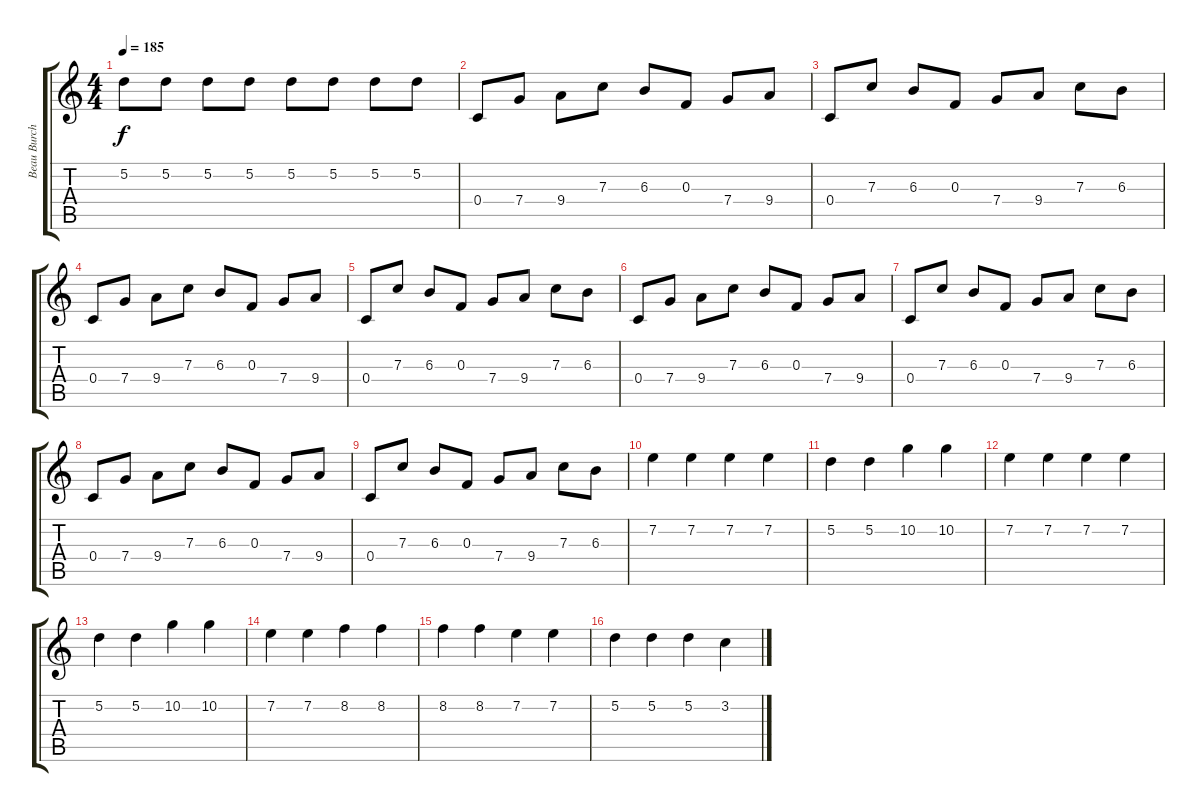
\track ("Beau Burchell" "Beau Burch") {instrument overdrivenguitar}
\staff {score tabs}
\tuning (D4 A3 F3 C3 G2 C2) {hide}
\ts (4 4)
\tempo 185
\clef g2
\ks c
5.2.8{dy f} 5.2.8 5.2.8 5.2.8 5.2.8 5.2.8 5.2.8 5.2.8 |
0.4.8 7.4.8 9.4.8 7.3.8 6.3.8 0.3.8 7.4.8 9.4.8 |
0.4.8 7.3.8 6.3.8 0.3.8 7.4.8 9.4.8 7.3.8 6.3.8 |
0.4.8 7.4.8 9.4.8 7.3.8 6.3.8 0.3.8 7.4.8 9.4.8 |
0.4.8 7.3.8 6.3.8 0.3.8 7.4.8 9.4.8 7.3.8 6.3.8 |
0.4.8 7.4.8 9.4.8 7.3.8 6.3.8 0.3.8 7.4.8 9.4.8 |
0.4.8 7.3.8 6.3.8 0.3.8 7.4.8 9.4.8 7.3.8 6.3.8 |
0.4.8 7.4.8 9.4.8 7.3.8 6.3.8 0.3.8 7.4.8 9.4.8 |
0.4.8 7.3.8 6.3.8 0.3.8 7.4.8 9.4.8 7.3.8 6.3.8 |
7.2.4 7.2.4 7.2.4 7.2.4 |
5.2.4 5.2.4 10.2.4 10.2.4 |
7.2.4 7.2.4 7.2.4 7.2.4 |
5.2.4 5.2.4 10.2.4 10.2.4 |
7.2.4 7.2.4 8.2.4 8.2.4 |
8.2.4 8.2.4 7.2.4 7.2.4 |
5.2.4 5.2.4 5.2.4 3.2.4
